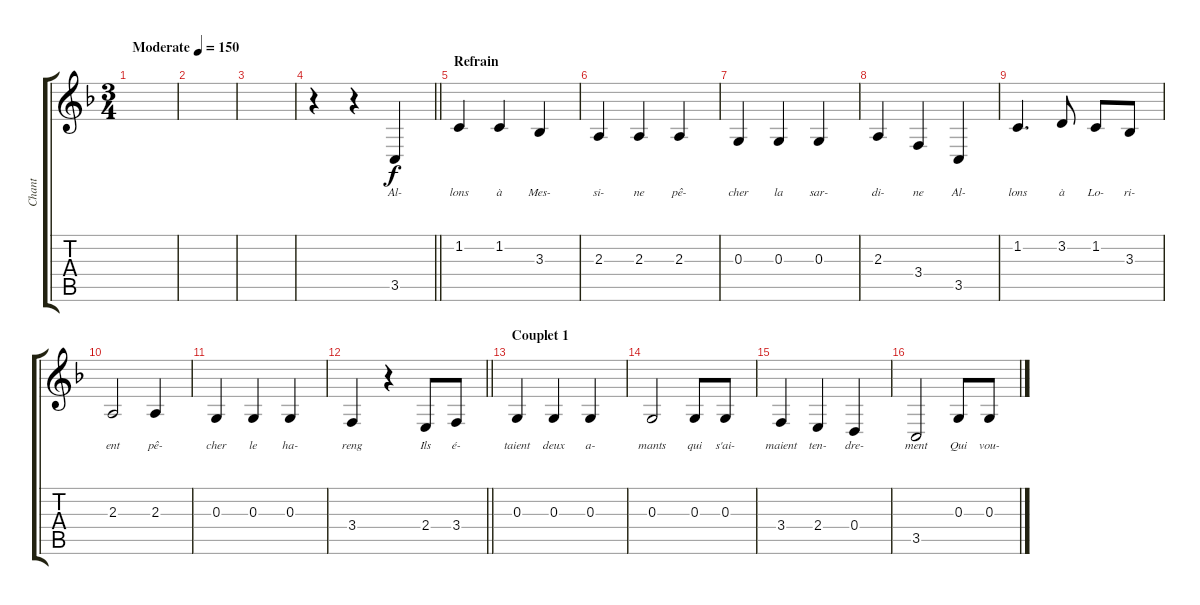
\track ("Chant" "Chant") {mute instrument violin}
\staff {score tabs}
\tuning (E4 B3 G3 D3 A2 E2) {hide}
\ts (3 4)
\tempo (150 "Moderate")
\clef g2
\ks f
|
|
|
\barLineRight lightlight
r.4 r.4 3.5.4{lyrics (0 "Al-") lyrics (1 "") lyrics (2 "") lyrics (3 "") lyrics (4 "")} |
\section ("" "Refrain")
1.2.4{lyrics (0 "lons") lyrics (1 "") lyrics (2 "") lyrics (3 "") lyrics (4 "")} 1.2.4{lyrics (0 "à") lyrics (1 "") lyrics (2 "") lyrics (3 "") lyrics (4 "")} 3.3.4{lyrics (0 "Mes-") lyrics (1 "") lyrics (2 "") lyrics (3 "") lyrics (4 "")} |
2.3.4{lyrics (0 "si-") lyrics (1 "") lyrics (2 "") lyrics (3 "") lyrics (4 "")} 2.3.4{lyrics (0 "ne") lyrics (1 "") lyrics (2 "") lyrics (3 "") lyrics (4 "")} 2.3.4{lyrics (0 "pê-") lyrics (1 "") lyrics (2 "") lyrics (3 "") lyrics (4 "")} |
0.3.4{lyrics (0 "cher") lyrics (1 "") lyrics (2 "") lyrics (3 "") lyrics (4 "")} 0.3.4{lyrics (0 "la") lyrics (1 "") lyrics (2 "") lyrics (3 "") lyrics (4 "")} 0.3.4{lyrics (0 "sar-") lyrics (1 "") lyrics (2 "") lyrics (3 "") lyrics (4 "")} |
2.3.4{lyrics (0 "di-") lyrics (1 "") lyrics (2 "") lyrics (3 "") lyrics (4 "")} 3.4.4{lyrics (0 "ne") lyrics (1 "") lyrics (2 "") lyrics (3 "") lyrics (4 "")} 3.5.4{lyrics (0 "Al-") lyrics (1 "") lyrics (2 "") lyrics (3 "") lyrics (4 "")} |
1.2.4{d lyrics (0 "lons") lyrics (1 "") lyrics (2 "") lyrics (3 "") lyrics (4 "")} 3.2.8{lyrics (0 "à") lyrics (1 "") lyrics (2 "") lyrics (3 "") lyrics (4 "")} 1.2.8{lyrics (0 "Lo-") lyrics (1 "") lyrics (2 "") lyrics (3 "") lyrics (4 "")} 3.3.8{lyrics (0 "ri-") lyrics (1 "") lyrics (2 "") lyrics (3 "") lyrics (4 "")} |
2.3.2{lyrics (0 "ent") lyrics (1 "") lyrics (2 "") lyrics (3 "") lyrics (4 "")} 2.3.4{lyrics (0 "pê-") lyrics (1 "") lyrics (2 "") lyrics (3 "") lyrics (4 "")} |
0.3.4{lyrics (0 "cher") lyrics (1 "") lyrics (2 "") lyrics (3 "") lyrics (4 "")} 0.3.4{lyrics (0 "le") lyrics (1 "") lyrics (2 "") lyrics (3 "") lyrics (4 "")} 0.3.4{lyrics (0 "ha-") lyrics (1 "") lyrics (2 "") lyrics (3 "") lyrics (4 "")} |
\barLineRight lightlight
3.4.4{lyrics (0 "reng") lyrics (1 "") lyrics (2 "") lyrics (3 "") lyrics (4 "")} r.4 2.4.8{lyrics (0 "Ils") lyrics (1 "") lyrics (2 "") lyrics (3 "") lyrics (4 "")} 3.4.8{lyrics (0 "é-") lyrics (1 "") lyrics (2 "") lyrics (3 "") lyrics (4 "")} |
\section ("" "Couplet 1")
0.3.4{lyrics (0 "taient") lyrics (1 "") lyrics (2 "") lyrics (3 "") lyrics (4 "")} 0.3.4{lyrics (0 "deux") lyrics (1 "") lyrics (2 "") lyrics (3 "") lyrics (4 "")} 0.3.4{lyrics (0 "a-") lyrics (1 "") lyrics (2 "") lyrics (3 "") lyrics (4 "")} |
0.3.2{lyrics (0 "mants") lyrics (1 "") lyrics (2 "") lyrics (3 "") lyrics (4 "")} 0.3.8{lyrics (0 "qui") lyrics (1 "") lyrics (2 "") lyrics (3 "") lyrics (4 "")} 0.3.8{lyrics (0 "s'ai-") lyrics (1 "") lyrics (2 "") lyrics (3 "") lyrics (4 "")} |
3.4.4{lyrics (0 "maient") lyrics (1 "") lyrics (2 "") lyrics (3 "") lyrics (4 "")} 2.4.4{lyrics (0 "ten-") lyrics (1 "") lyrics (2 "") lyrics (3 "") lyrics (4 "")} 0.4.4{lyrics (0 "dre-") lyrics (1 "") lyrics (2 "") lyrics (3 "") lyrics (4 "")} |
3.5.2{lyrics (0 "ment") lyrics (1 "") lyrics (2 "") lyrics (3 "") lyrics (4 "")} 0.3.8{lyrics (0 "Qui") lyrics (1 "") lyrics (2 "") lyrics (3 "") lyrics (4 "")} 0.3.8{lyrics (0 "vou-") lyrics (1 "") lyrics (2 "") lyrics (3 "") lyrics (4 "")}
